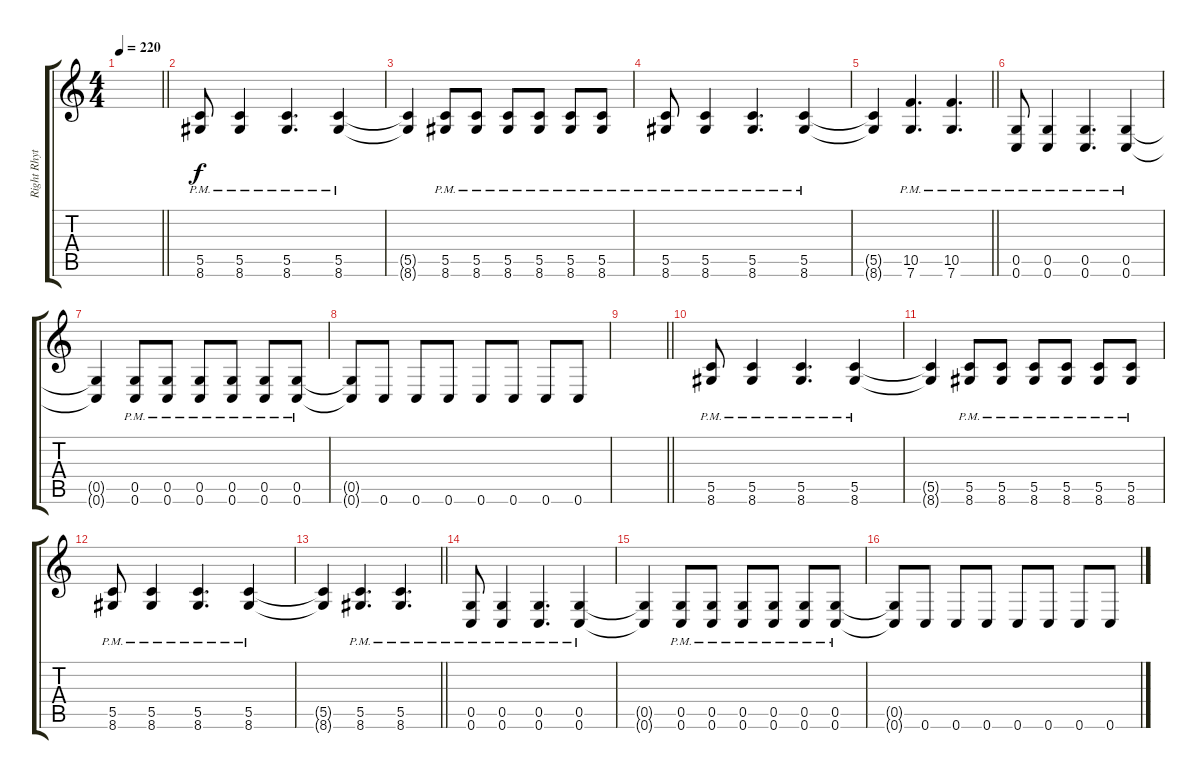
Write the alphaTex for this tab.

\track ("Right Rhythm" "Right Rhyt") {instrument distortionguitar}
\staff {score tabs}
\tuning (D4 A3 F3 C3 G2 C2) {hide}
\ts (4 4)
\tempo 220
\clef g2
\barLineRight lightlight
\ks c
|
(5.5{pm} 8.6{pm}).8 (5.5{pm} 8.6{pm}).4 (5.5{pm} 8.6{pm}).4{d} (5.5{pm} 8.6{pm}).4 |
(5.5{t} 8.6{t}).4 (5.5{pm} 8.6{pm}).8 (5.5{pm} 8.6{pm}).8 (5.5{pm} 8.6{pm}).8 (5.5{pm} 8.6{pm}).8 (5.5{pm} 8.6{pm}).8 (5.5{pm} 8.6{pm}).8 |
(5.5{pm} 8.6{pm}).8 (5.5{pm} 8.6{pm}).4 (5.5{pm} 8.6{pm}).4{d} (5.5{pm} 8.6{pm}).4 |
\barLineRight lightlight
(5.5{t} 8.6{t}).4 (10.5{pm} 7.6{pm}).4{d} (10.5{pm} 7.6{pm}).4{d} |
(0.5{pm} 0.6{pm}).8 (0.5{pm} 0.6{pm}).4 (0.5{pm} 0.6{pm}).4{d} (0.5{pm} 0.6{pm}).4 |
(0.5{t} 0.6{t}).4 (0.5{pm} 0.6{pm}).8 (0.5{pm} 0.6{pm}).8 (0.5{pm} 0.6{pm}).8 (0.5{pm} 0.6{pm}).8 (0.5{pm} 0.6{pm}).8 (0.5{pm} 0.6{pm}).8 |
(0.5{t} 0.6{t}).8 0.6.8 0.6.8 0.6.8 0.6.8 0.6.8 0.6.8 0.6.8 |
\barLineRight lightlight
|
\section ("" "")
(5.5{pm} 8.6{pm}).8 (5.5{pm} 8.6{pm}).4 (5.5{pm} 8.6{pm}).4{d} (5.5{pm} 8.6{pm}).4 |
(5.5{t} 8.6{t}).4 (5.5{pm} 8.6{pm}).8 (5.5{pm} 8.6{pm}).8 (5.5{pm} 8.6{pm}).8 (5.5{pm} 8.6{pm}).8 (5.5{pm} 8.6{pm}).8 (5.5{pm} 8.6{pm}).8 |
(5.5{pm} 8.6{pm}).8 (5.5{pm} 8.6{pm}).4 (5.5{pm} 8.6{pm}).4{d} (5.5{pm} 8.6{pm}).4 |
\barLineRight lightlight
(5.5{t} 8.6{t}).4 (5.5{pm} 8.6{pm}).4{d} (5.5{pm} 8.6{pm}).4{d} |
(0.5{pm} 0.6{pm}).8 (0.5{pm} 0.6{pm}).4 (0.5{pm} 0.6{pm}).4{d} (0.5{pm} 0.6{pm}).4 |
(0.5{t} 0.6{t}).4 (0.5{pm} 0.6{pm}).8 (0.5{pm} 0.6{pm}).8 (0.5{pm} 0.6{pm}).8 (0.5{pm} 0.6{pm}).8 (0.5{pm} 0.6{pm}).8 (0.5{pm} 0.6{pm}).8 |
(0.5{t} 0.6{t}).8 0.6.8 0.6.8 0.6.8 0.6.8 0.6.8 0.6.8 0.6.8
